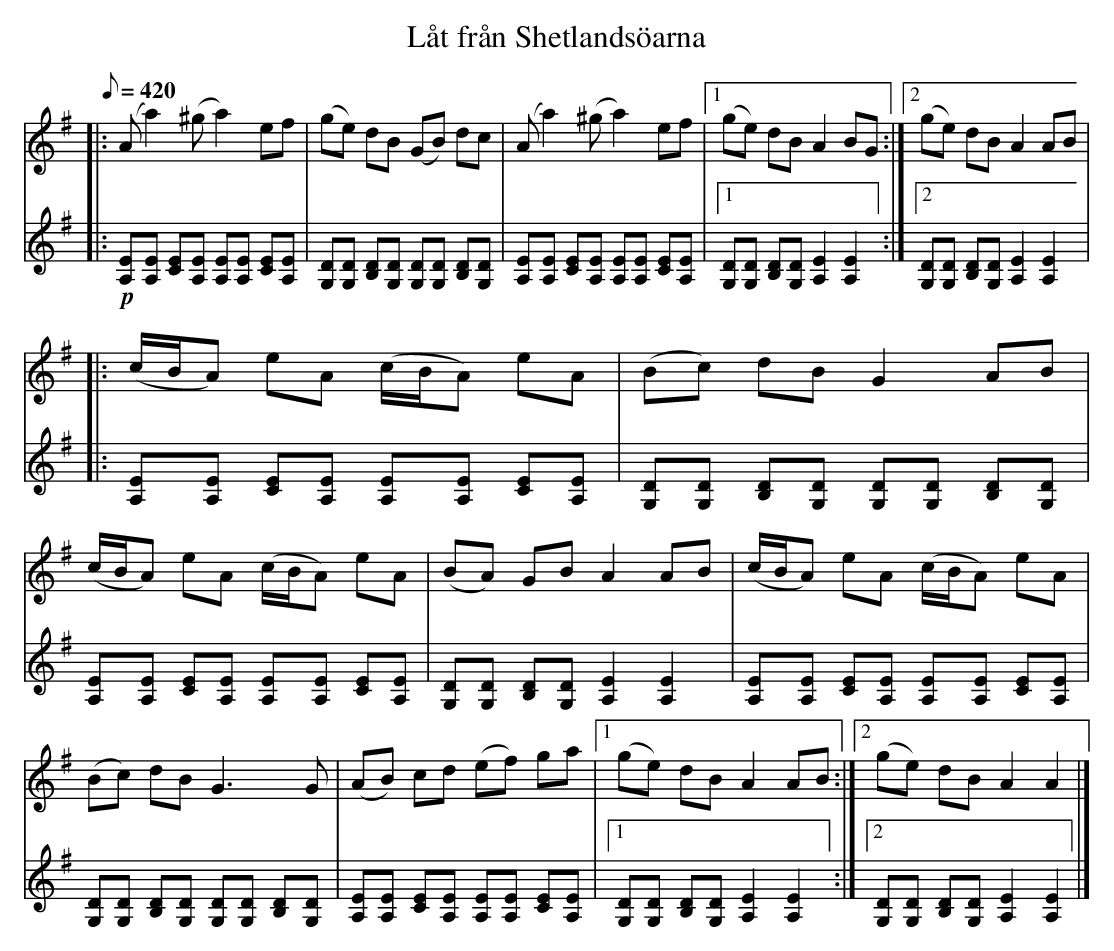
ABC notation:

X:1
T: Låt från Shetlandsöarna
K: G
Q: 420
V: 1
|: (Aa2)(^ga2)ef | (ge) dB (GB) dc | (Aa2)(^ga2)ef |1 (ge) dB A2 BG :|2 (ge) dB A2 AB |
|: (c/B/A) eA (c/B/A) eA | (Bc) dB G2 AB | (c/B/A) eA (c/B/A) eA | (BA) GB A2 AB | (c/B/A) eA (c/B/A) eA | (Bc) dB G3G | (AB) cd (ef) ga |1 (ge) dB A2 AB :|2 (ge) dB A2 A2 |]
V: 2
|: !p![A,E][A,E] [CE][A,E] [A,E][A,E] [CE][A,E] | [G,D][G,D] [B,D][G,D] [G,D][G,D] [B,D][G,D] | [A,E][A,E] [CE][A,E] [A,E][A,E] [CE][A,E] |1 [G,D][G,D] [B,D][G,D] [A,2E2] [A,2E2] :|2 [G,D][G,D] [B,D][G,D] [A,2E2] [A,2E2] |
|: [A,E][A,E] [CE][A,E] [A,E][A,E] [CE][A,E] | [G,D][G,D] [B,D][G,D] [G,D][G,D] [B,D][G,D] | [A,E][A,E] [CE][A,E] [A,E][A,E] [CE][A,E] | [G,D][G,D] [B,D][G,D] [A,2E2] [A,2E2] |
[A,E][A,E] [CE][A,E] [A,E][A,E] [CE][A,E] | [G,D][G,D] [B,D][G,D] [G,D][G,D] [B,D][G,D] | [A,E][A,E] [CE][A,E] [A,E][A,E] [CE][A,E] |1 [G,D][G,D] [B,D][G,D] [A,2E2] [A,2E2] :|2 [G,D][G,D] [B,D][G,D] [A,2E2] [A,2E2] |]
